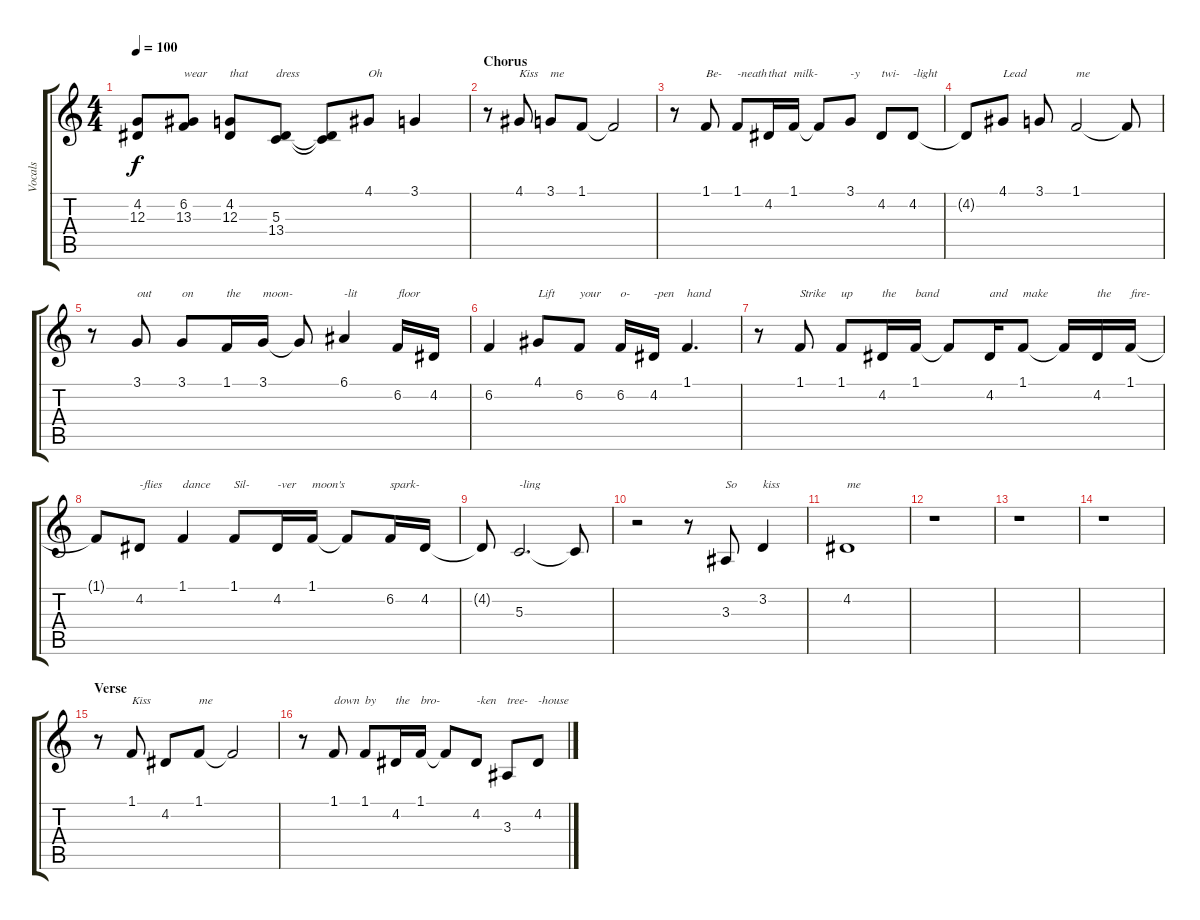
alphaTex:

\track ("Vocals" "Vocals") {instrument synthstrings1}
\staff {score tabs}
\tuning (E4 B3 G3 D3 A2 E2) {hide}
\ts (4 4)
\tempo 100
\clef g2
\ks c
(4.2{t} 12.3{t}).8{dy f} (6.2 13.3).8{txt "wear"} (4.2 12.3).8{txt "that"} (5.3 13.4).8{txt "dress"} (5.3{t} 13.4{t}).8 4.1.8{txt "Oh"} 3.1.4 |
\section ("" "Chorus")
r.8 4.1.8{txt "Kiss"} 3.1.8{txt "me"} 1.1.8 1.1{t}.2 |
r.8 1.1.8{txt "Be-"} 1.1.8{txt "-neath"} 4.2.16{txt "that"} 1.1.16{txt "milk-"} 1.1{t}.8 3.1.8{txt "-y"} 4.2.8{txt "twi-"} 4.2.8{txt "-light"} |
4.2{t}.8 4.1.8{txt "Lead"} 3.1.8 1.1.2{txt "me"} 1.1{t}.8 |
r.8 3.1.8{txt "out"} 3.1.8{txt "on"} 1.1.16{txt "the"} 3.1.16{txt "moon-"} 3.1{t}.8 6.1.4{txt "-lit"} 6.2.16{txt "floor"} 4.2.16 |
6.2.4 4.1.8{txt "Lift"} 6.2.8{txt "your"} 6.2.16{txt "o-"} 4.2.16{txt "-pen"} 1.1.4{d txt "hand"} |
r.8 1.1.8{txt "Strike"} 1.1.8{txt "up"} 4.2.16{txt "the"} 1.1.16{txt "band"} 1.1{t}.8 4.2.16{txt "and"} 1.1.8{txt "make"} 1.1{t}.16 4.2.16{txt "the"} 1.1.16{txt "fire-"} |
1.1{t}.8 4.2.8{txt "-flies"} 1.1.4{txt "dance"} 1.1.8{txt "Sil-"} 4.2.16{txt "-ver"} 1.1.16{txt "moon's"} 1.1{t}.8 6.2.16{txt "spark-"} 4.2.16 |
4.2{t}.8 5.3.2{d txt "-ling"} 5.3{t}.8 |
r.2 r.8 3.3.8{txt "So"} 3.2.4{txt "kiss"} |
4.2.1{txt "me"} |
r.1 |
r.1 |
r.1 |
\section ("" "Verse")
r.8 1.1.8{txt "Kiss"} 4.2.8 1.1.8{txt "me"} 1.1{t}.2 |
r.8 1.1.8{txt "down"} 1.1.8{txt "by"} 4.2.16{txt "the"} 1.1.16{txt "bro-"} 1.1{t}.8 4.2.8{txt "-ken"} 3.3.8{txt "tree-"} 4.2.8{txt "-house"}
